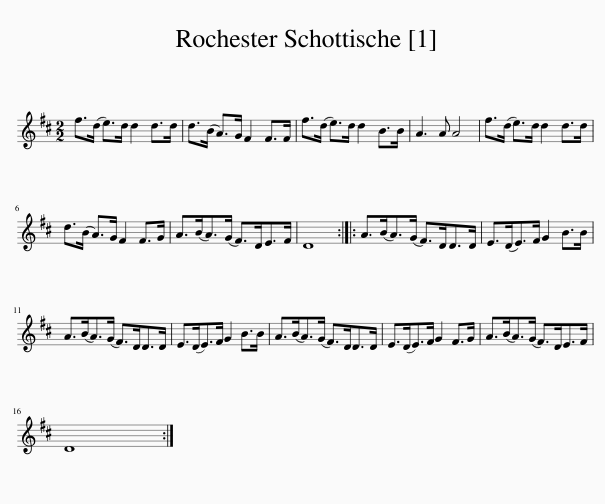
X:1
L:1/8
M:2/2
I:linebreak $
K:D
V:1 treble
V:1
 f>(d e>)d d2 d>d | d>(B A>)G F2 F>F | f>(d e>)d d2 B>B | A3 A A4 | f>(d e>)d d2 d>d |$ %5
 d>(B A>)G F2 F>G | A>(BA>)(G F>)DE>F | D8 :: A>(BA>)(G F>)DD>D | E>(DE>)F G2 B>B |$ %10
 A>(BA>)(G F>)DD>D | E>(DE>)F G2 B>B | A>(BA>)(G F>)DD>D | E>(DE>)F G2 F>G | A>(BA>)(G F>)DE>F |$ %15
 D8 :| %16
